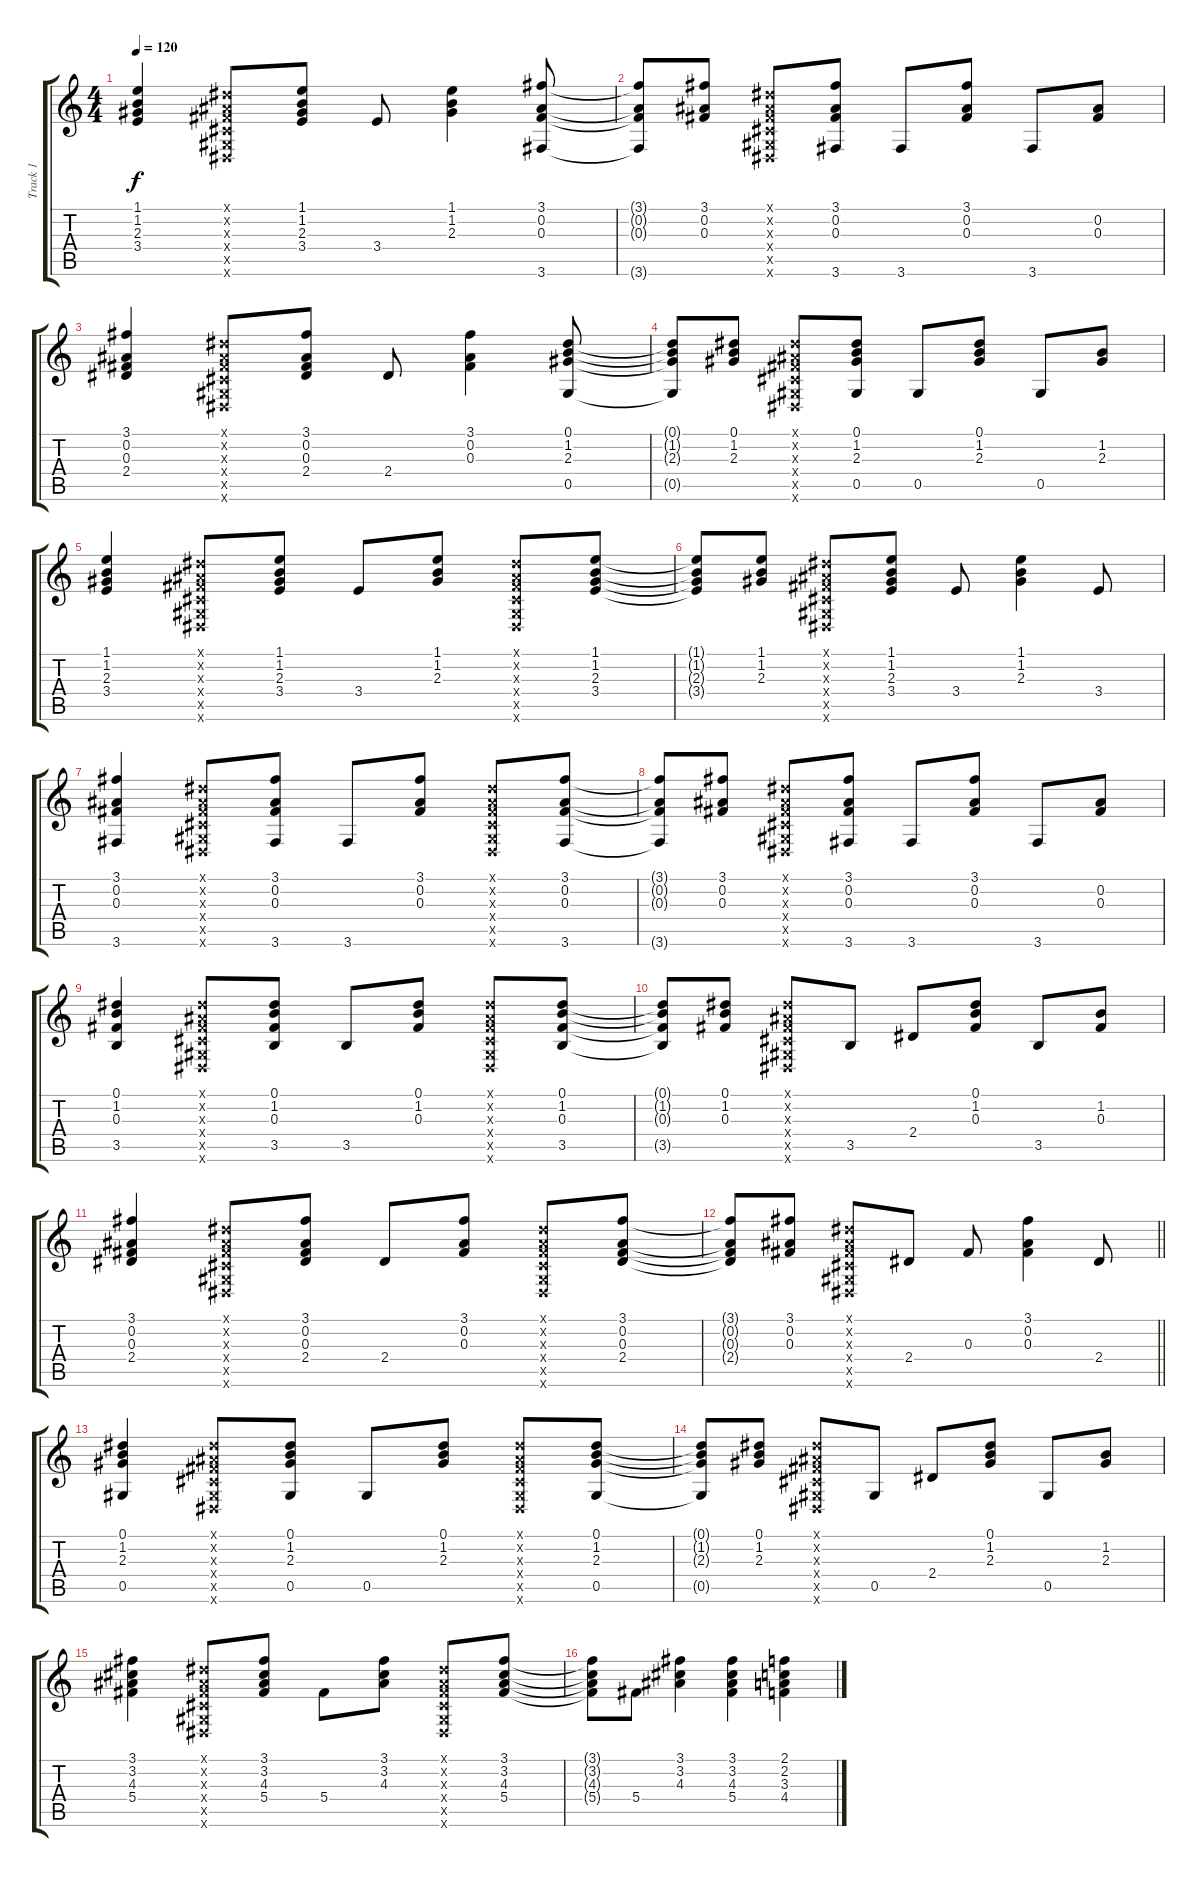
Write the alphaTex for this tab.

\track ("Track 1" "Track 1") {instrument acousticguitarsteel}
\staff {score tabs}
\tuning (Eb4 Bb3 Gb3 Db3 Ab2 Eb2) {hide}
\ts (4 4)
\tempo 120
\clef g2
\ks c
(1.1 1.2 2.3 3.4).4{dy f} (0.1{x} 0.2{x} 0.3{x} 0.4{x} 0.5{x} 0.6{x}).8 (1.1 1.2 2.3 3.4).8 3.4.8 (1.1 1.2 2.3).4 (3.1 0.2 0.3 3.6).8 |
(3.1{t} 0.2{t} 0.3{t} 3.6{t}).8 (3.1 0.2 0.3).8 (0.1{x} 0.2{x} 0.3{x} 0.4{x} 0.5{x} 0.6{x}).8 (3.1 0.2 0.3 3.6).8 3.6.8 (3.1 0.2 0.3).8 3.6.8 (0.2 0.3).8 |
(3.1 0.2 0.3 2.4).4 (0.1{x} 0.2{x} 0.3{x} 0.4{x} 0.5{x} 0.6{x}).8 (3.1 0.2 0.3 2.4).8 2.4.8 (3.1 0.2 0.3).4 (0.1 1.2 2.3 0.5).8 |
(0.1{t} 1.2{t} 2.3{t} 0.5{t}).8 (0.1 1.2 2.3).8 (0.1{x} 0.2{x} 0.3{x} 0.4{x} 0.5{x} 0.6{x}).8 (0.1 1.2 2.3 0.5).8 0.5.8 (0.1 1.2 2.3).8 0.5.8 (1.2 2.3).8 |
(1.1 1.2 2.3 3.4).4 (0.1{x} 0.2{x} 0.3{x} 0.4{x} 0.5{x} 0.6{x}).8 (1.1 1.2 2.3 3.4).8 3.4.8 (1.1 1.2 2.3).8 (0.1{x} 0.2{x} 0.3{x} 0.4{x} 0.5{x} 0.6{x}).8 (1.1 1.2 2.3 3.4).8 |
(1.1{t} 1.2{t} 2.3{t} 3.4{t}).8 (1.1 1.2 2.3).8 (0.1{x} 0.2{x} 0.3{x} 0.4{x} 0.5{x} 0.6{x}).8 (1.1 1.2 2.3 3.4).8 3.4.8 (1.1 1.2 2.3).4 3.4.8 |
(3.1 0.2 0.3 3.6).4 (0.1{x} 0.2{x} 0.3{x} 0.4{x} 0.5{x} 0.6{x}).8 (3.1 0.2 0.3 3.6).8 3.6.8 (3.1 0.2 0.3).8 (0.1{x} 0.2{x} 0.3{x} 0.4{x} 0.5{x} 0.6{x}).8 (3.1 0.2 0.3 3.6).8 |
(3.1{t} 0.2{t} 0.3{t} 3.6{t}).8 (3.1 0.2 0.3).8 (0.1{x} 0.2{x} 0.3{x} 0.4{x} 0.5{x} 0.6{x}).8 (3.1 0.2 0.3 3.6).8 3.6.8 (3.1 0.2 0.3).8 3.6.8 (0.2 0.3).8 |
(0.1 1.2 0.3 3.5).4 (0.1{x} 0.2{x} 0.3{x} 0.4{x} 0.5{x} 0.6{x}).8 (0.1 1.2 0.3 3.5).8 3.5.8 (0.1 1.2 0.3).8 (0.1{x} 0.2{x} 0.3{x} 0.4{x} 0.5{x} 0.6{x}).8 (0.1 1.2 0.3 3.5).8 |
(0.1{t} 1.2{t} 0.3{t} 3.5{t}).8 (0.1 1.2 0.3).8 (0.1{x} 0.2{x} 0.3{x} 0.4{x} 0.5{x} 0.6{x}).8 3.5.8 2.4.8 (0.1 1.2 0.3).8 3.5.8 (1.2 0.3).8 |
(3.1 0.2 0.3 2.4).4 (0.1{x} 0.2{x} 0.3{x} 0.4{x} 0.5{x} 0.6{x}).8 (3.1 0.2 0.3 2.4).8 2.4.8 (3.1 0.2 0.3).8 (0.1{x} 0.2{x} 0.3{x} 0.4{x} 0.5{x} 0.6{x}).8 (3.1 0.2 0.3 2.4).8 |
\barLineRight lightlight
(3.1{t} 0.2{t} 0.3{t} 2.4{t}).8 (3.1 0.2 0.3).8 (0.1{x} 0.2{x} 0.3{x} 0.4{x} 0.5{x} 0.6{x}).8 2.4.8 0.3.8 (3.1 0.2 0.3).4 2.4.8 |
(0.1 1.2 2.3 0.5).4 (0.1{x} 0.2{x} 0.3{x} 0.4{x} 0.5{x} 0.6{x}).8 (0.1 1.2 2.3 0.5).8 0.5.8 (0.1 1.2 2.3).8 (0.1{x} 0.2{x} 0.3{x} 0.4{x} 0.5{x} 0.6{x}).8 (0.1 1.2 2.3 0.5).8 |
(0.1{t} 1.2{t} 2.3{t} 0.5{t}).8 (0.1 1.2 2.3).8 (0.1{x} 0.2{x} 0.3{x} 0.4{x} 0.5{x} 0.6{x}).8 0.5.8 2.4.8 (0.1 1.2 2.3).8 0.5.8 (1.2 2.3).8 |
(3.1 3.2 4.3 5.4).4 (0.1{x} 0.2{x} 0.3{x} 0.4{x} 0.5{x} 0.6{x}).8 (3.1 3.2 4.3 5.4).8 5.4.8 (3.1 3.2 4.3).8 (0.1{x} 0.2{x} 0.3{x} 0.4{x} 0.5{x} 0.6{x}).8 (3.1 3.2 4.3 5.4).8 |
(3.1{t} 3.2{t} 4.3{t} 5.4{t}).8 5.4.8 (3.1 3.2 4.3).4 (3.1 3.2 4.3 5.4).4 (2.1 2.2 3.3 4.4).4
